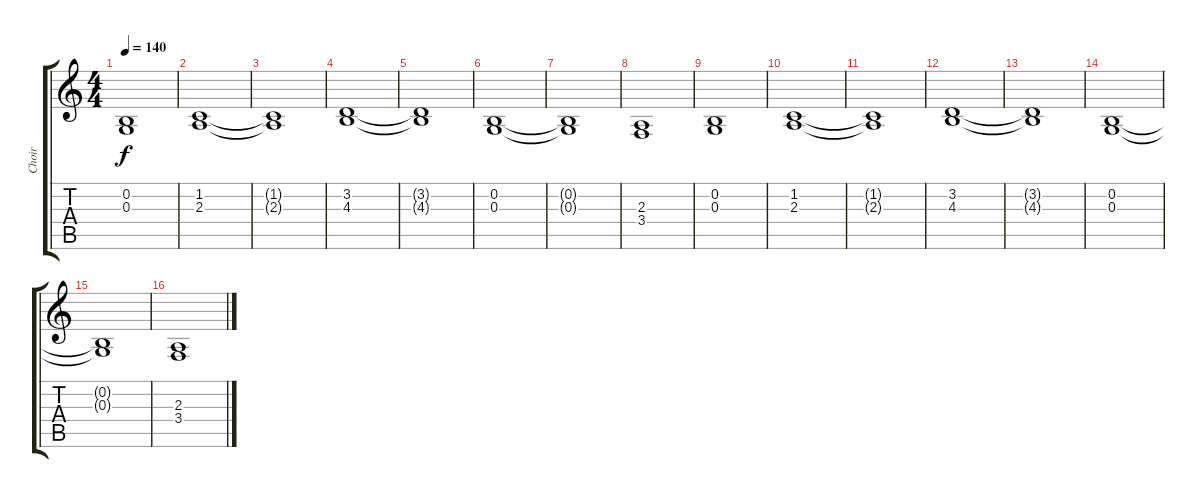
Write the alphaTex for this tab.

\track ("Choir" "Choir") {instrument choiraahs}
\staff {score tabs}
\tuning (E4 B3 G3 D3 A2 E2) {hide}
\ts (4 4)
\tempo 140
\clef g2
\ks c
(0.2 0.3).1{dy f instrument choiraahs} |
(1.2 2.3).1 |
(1.2{t} 2.3{t}).1 |
(3.2 4.3).1 |
(3.2{t} 4.3{t}).1 |
(0.2 0.3).1 |
(0.2{t} 0.3{t}).1 |
(2.3 3.4).1 |
(0.2 0.3).1 |
(1.2 2.3).1 |
(1.2{t} 2.3{t}).1 |
(3.2 4.3).1 |
(3.2{t} 4.3{t}).1 |
(0.2 0.3).1 |
(0.2{t} 0.3{t}).1 |
(2.3 3.4).1
